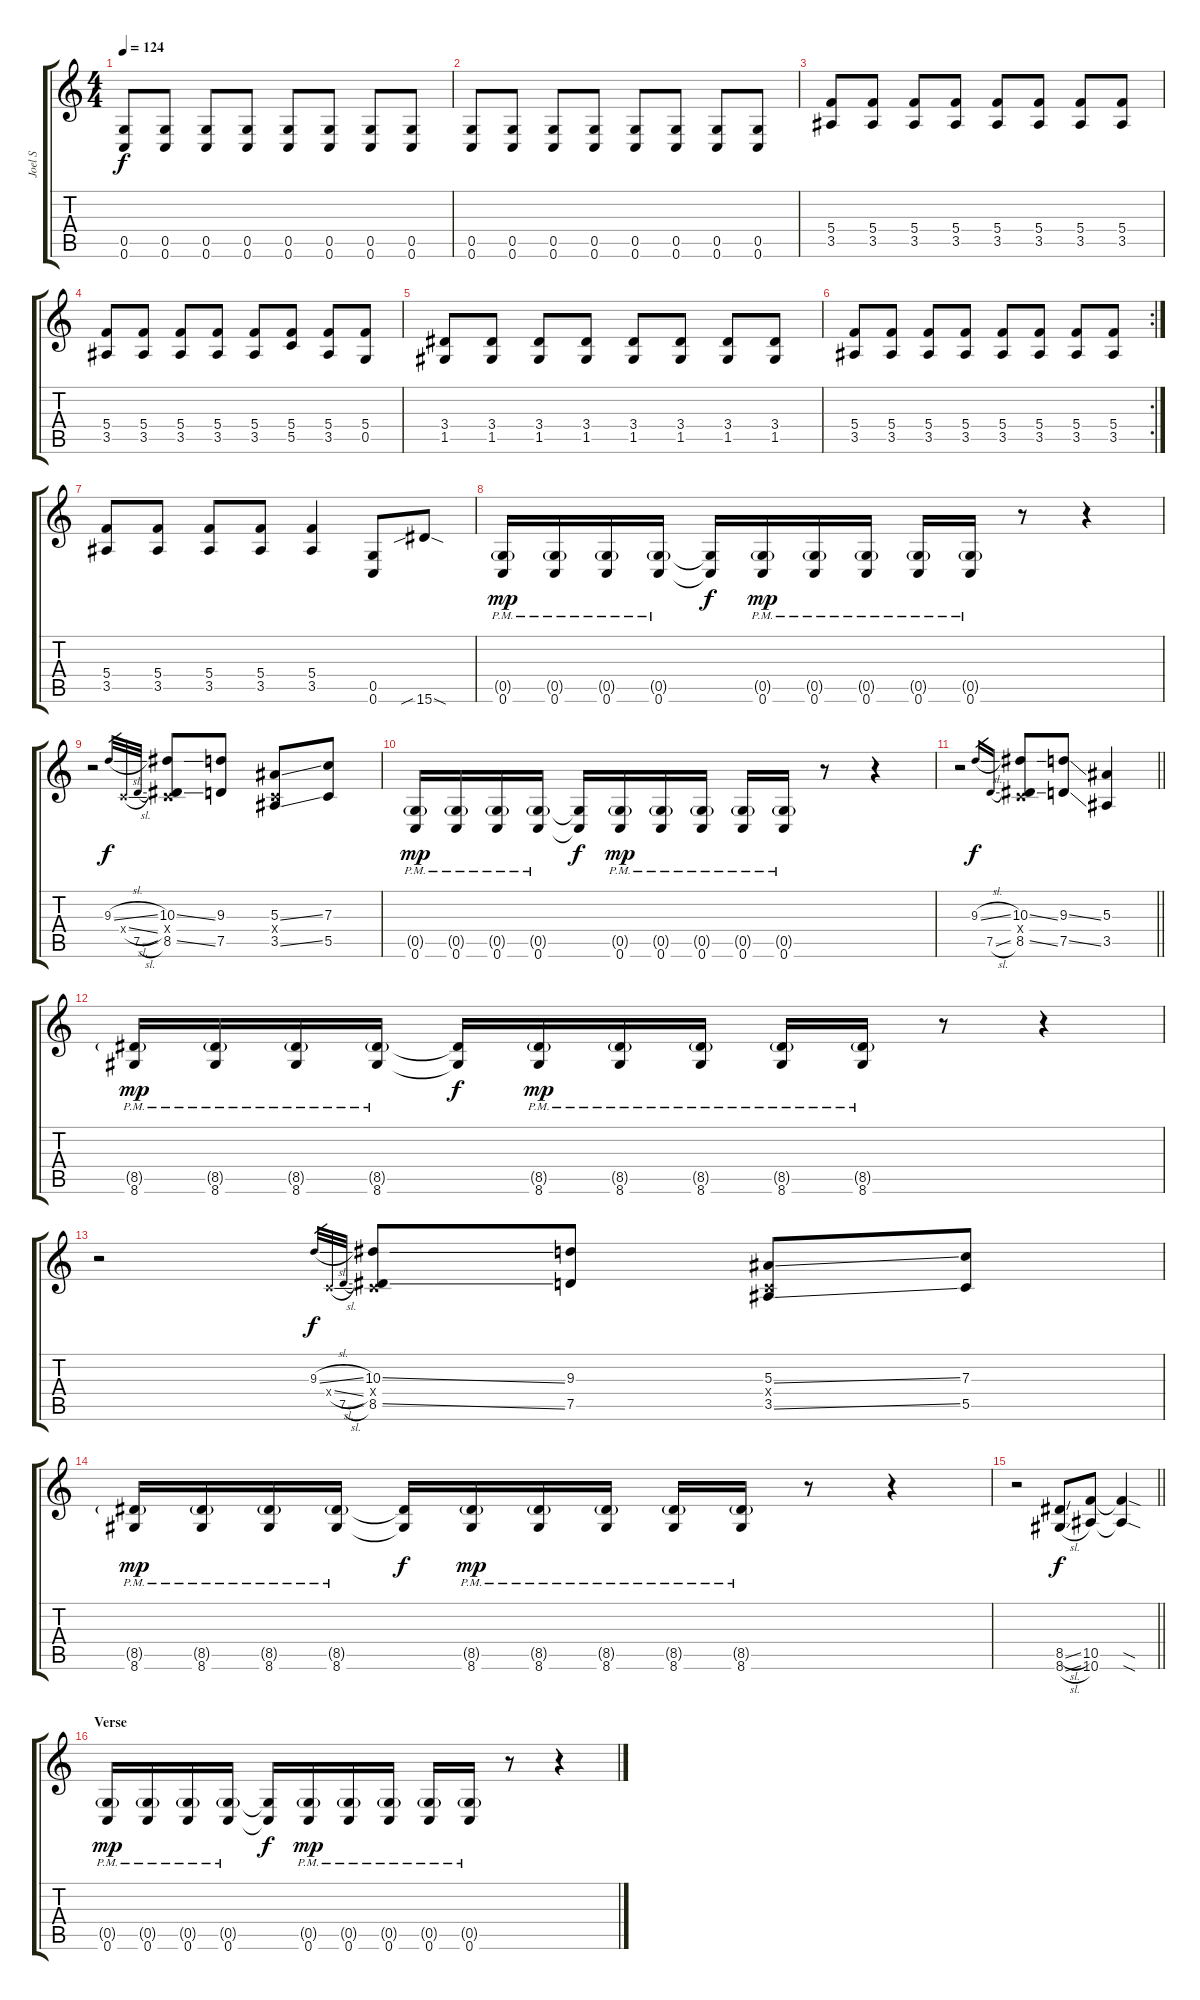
\track ("Joel S" "Joel S") {instrument distortionguitar}
\staff {score tabs}
\tuning (D4 A3 F3 C3 G2 C2) {hide}
\ts (4 4)
\tempo 124
\clef g2
\ks c
(0.5 0.6).8{dy f} (0.5 0.6).8 (0.5 0.6).8 (0.5 0.6).8 (0.5 0.6).8 (0.5 0.6).8 (0.5 0.6).8 (0.5 0.6).8 |
(0.5 0.6).8 (0.5 0.6).8 (0.5 0.6).8 (0.5 0.6).8 (0.5 0.6).8 (0.5 0.6).8 (0.5 0.6).8 (0.5 0.6).8 |
(5.4 3.5).8 (5.4 3.5).8 (5.4 3.5).8 (5.4 3.5).8 (5.4 3.5).8 (5.4 3.5).8 (5.4 3.5).8 (5.4 3.5).8 |
(5.4 3.5).8 (5.4 3.5).8 (5.4 3.5).8 (5.4 3.5).8 (5.4 3.5).8 (5.4 5.5).8 (5.4 3.5).8 (5.4 0.5).8 |
(3.4 1.5).8 (3.4 1.5).8 (3.4 1.5).8 (3.4 1.5).8 (3.4 1.5).8 (3.4 1.5).8 (3.4 1.5).8 (3.4 1.5).8 |
\rc 2
(5.4 3.5).8 (5.4 3.5).8 (5.4 3.5).8 (5.4 3.5).8 (5.4 3.5).8 (5.4 3.5).8 (5.4 3.5).8 (5.4 3.5).8 |
(5.4 3.5).8 (5.4 3.5).8 (5.4 3.5).8 (5.4 3.5).8 (5.4 3.5).4 (0.5 0.6).8 15.6{sib sod}.8 |
(0.5{g pm} 0.6{pm}).16{dy mp} (0.5{g pm} 0.6{pm}).16 (0.5{g pm} 0.6{pm}).16 (0.5{g pm} 0.6{pm}).16 (0.5{t} 0.6{t}).16{dy f} (0.5{g pm} 0.6{pm}).16{dy mp} (0.5{g pm} 0.6{pm}).16 (0.5{g pm} 0.6{pm}).16 (0.5{g pm} 0.6{pm}).16 (0.5{g pm} 0.6{pm}).16 r.8 r.4 |
r.2 9.3{sl}.32{gr dy f} 0.4{sl x}.32{gr} 7.5{sl}.32{gr} (10.3{ss} 0.4{x} 8.5{ss}).8 (9.3 7.5).8 (5.3{ss} 0.4{x} 3.5{ss}).8 (7.3 5.5).8 |
(0.5{g pm} 0.6{pm}).16{dy mp} (0.5{g pm} 0.6{pm}).16 (0.5{g pm} 0.6{pm}).16 (0.5{g pm} 0.6{pm}).16 (0.5{t} 0.6{t}).16{dy f} (0.5{g pm} 0.6{pm}).16{dy mp} (0.5{g pm} 0.6{pm}).16 (0.5{g pm} 0.6{pm}).16 (0.5{g pm} 0.6{pm}).16 (0.5{g pm} 0.6{pm}).16 r.8 r.4 |
\barLineRight lightlight
r.2 9.3{sl}.16{gr dy f} 7.5{sl}.16{gr} (10.3{ss} 0.4{x} 8.5{ss}).8 (9.3{ss} 7.5{ss}).8 (5.3 3.5).4 |
(8.5{g pm} 8.6{pm}).16{dy mp} (8.5{g pm} 8.6{pm}).16 (8.5{g pm} 8.6{pm}).16 (8.5{g pm} 8.6{pm}).16 (8.5{t} 8.6{t}).16{dy f} (8.5{g pm} 8.6{pm}).16{dy mp} (8.5{g pm} 8.6{pm}).16 (8.5{g pm} 8.6{pm}).16 (8.5{g pm} 8.6{pm}).16 (8.5{g pm} 8.6{pm}).16 r.8 r.4 |
r.2 9.3{sl}.32{gr dy f} 0.4{sl x}.32{gr} 7.5{sl}.32{gr} (10.3{ss} 0.4{x} 8.5{ss}).8 (9.3 7.5).8 (5.3{ss} 0.4{x} 3.5{ss}).8 (7.3 5.5).8 |
(8.5{g pm} 8.6{pm}).16{dy mp} (8.5{g pm} 8.6{pm}).16 (8.5{g pm} 8.6{pm}).16 (8.5{g pm} 8.6{pm}).16 (8.5{t} 8.6{t}).16{dy f} (8.5{g pm} 8.6{pm}).16{dy mp} (8.5{g pm} 8.6{pm}).16 (8.5{g pm} 8.6{pm}).16 (8.5{g pm} 8.6{pm}).16 (8.5{g pm} 8.6{pm}).16 r.8 r.4 |
\barLineRight lightlight
r.2 (8.5{sl} 8.6{sl}).8{dy f} (10.5 10.6).8 (10.5{sod t} 10.6{sod t}).4 |
\section ("" "Verse")
(0.5{g pm} 0.6{pm}).16{dy mp} (0.5{g pm} 0.6{pm}).16 (0.5{g pm} 0.6{pm}).16 (0.5{g pm} 0.6{pm}).16 (0.5{t} 0.6{t}).16{dy f} (0.5{g pm} 0.6{pm}).16{dy mp} (0.5{g pm} 0.6{pm}).16 (0.5{g pm} 0.6{pm}).16 (0.5{g pm} 0.6{pm}).16 (0.5{g pm} 0.6{pm}).16 r.8 r.4
